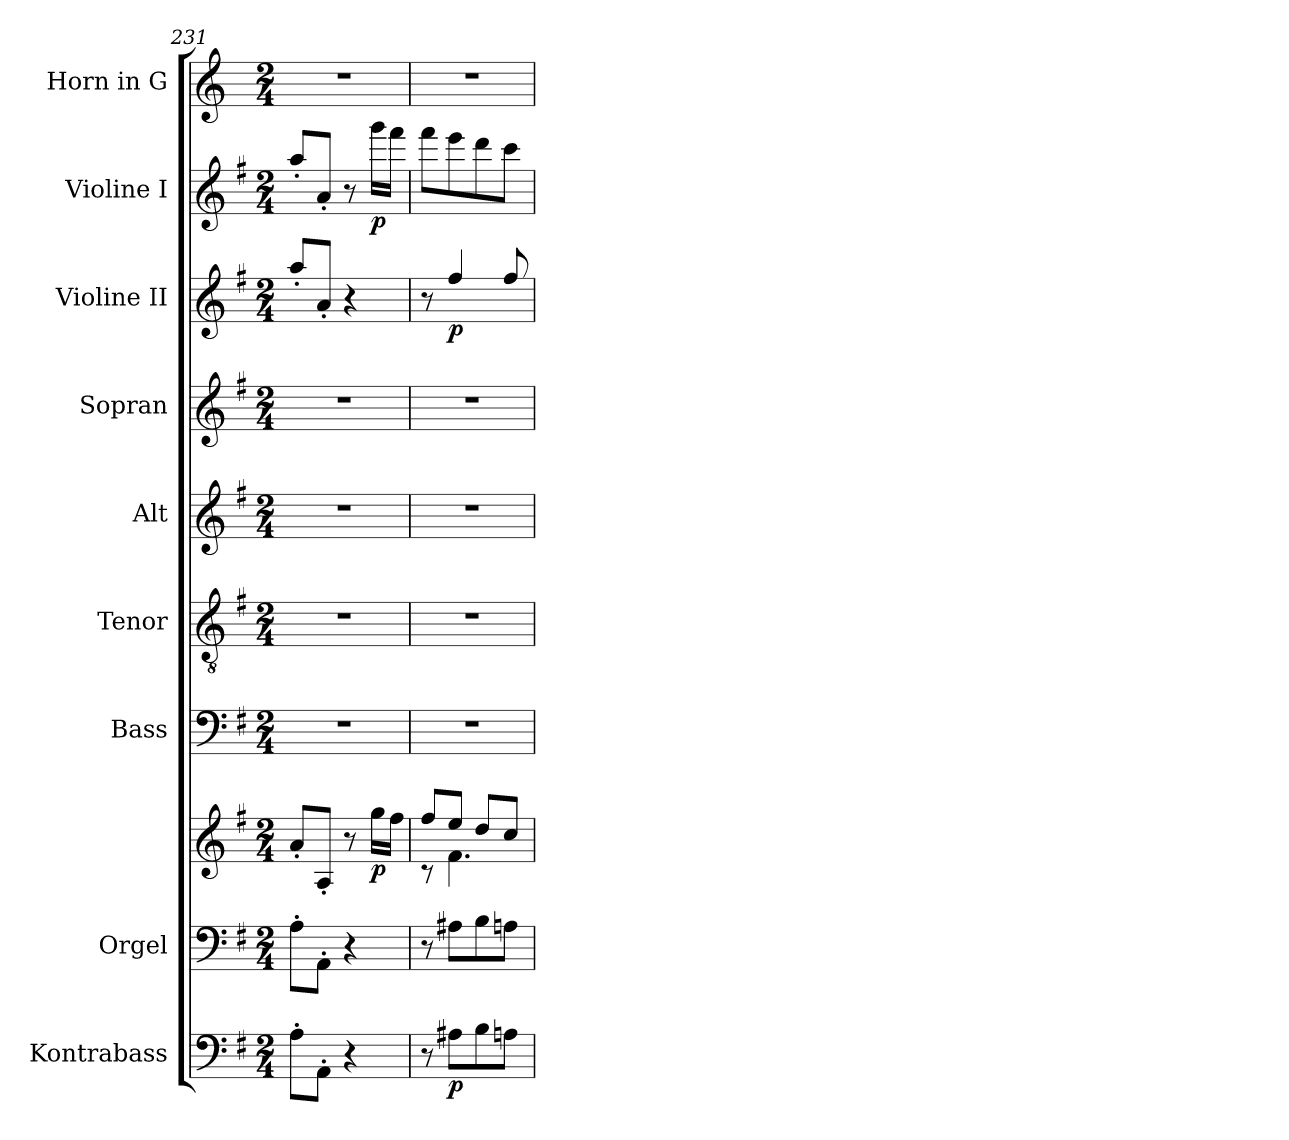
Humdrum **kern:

**kern	**dynam	**kern	**kern	**dynam	**kern	**kern	**kern	**kern	**kern	**dynam	**kern	**dynam	**kern
*part9	*part9	*part8	*part8	*part8	*part7	*part6	*part5	*part4	*part3	*part3	*part2	*part2	*part1
*staff10	*staff10	*staff9	*staff8	*staff8/9	*staff7	*staff6	*staff5	*staff4	*staff3	*staff3	*staff2	*staff2	*staff1
*I"Kontrabass	*	*I"Orgel	*	*	*I"Bass	*I"Tenor	*I"Alt	*I"Sopran	*I"Violine II	*	*I"Violine I	*	*I"Horn in G
*I'Kb.	*	*I'Org.	*	*	*I'B	*I'T	*I'A	*I'S	*I'Vl. II	*	*I'Vl. I	*	*I'Hrn.
*clefF4	*	*clefF4	*clefG2	*	*clefF4	*clefGv2	*clefG2	*clefG2	*clefG2	*	*clefG2	*	*clefG2
*ITrd7c12	*	*	*	*	*	*	*	*	*ITrd7c12	*	*ITrd7c12	*	*ITrd3c5
*k[f#]	*	*k[f#]	*k[f#]	*	*k[f#]	*k[f#]	*k[f#]	*k[f#]	*k[f#]	*	*k[f#]	*	*k[f#]
*G:	*	*G:	*G:	*	*G:	*G:	*G:	*G:	*G:	*	*G:	*	*G:
*M2/4	*	*M2/4	*M2/4	*	*M2/4	*M2/4	*M2/4	*M2/4	*M2/4	*	*M2/4	*	*M2/4
=231	=231	=231	=231	=231	=231	=231	=231	=231	=231	=231	=231	=231	=231
8AA'>\L	.	8A'>\L	8a'</L	.	2r	2r	2r	2r	8a'</L	.	8a'</L	.	2r
8AAA'>\J	.	8AA'>\J	8A'</J	.	.	.	.	.	8A'</J	.	8A'</J	.	.
4r	.	4r	8r	.	.	.	.	.	4r	.	8r	.	.
!	!	!	!	!LO:DY:b	!	!	!	!	!	!	!	!LO:DY:b	!
.	.	.	16gg\LL	p	.	.	.	.	.	.	16gg\LL	p	.
.	.	.	16ff#\JJ	.	.	.	.	.	.	.	16ff#\JJ	.	.
=232	=232	=232	=232	=232	=232	=232	=232	=232	=232	=232	=232	=232	=232
*	*	*	*^	*	*	*	*	*	*	*	*	*	*
8r	.	8r	8ff#/L	8rc	.	2r	2r	2r	2r	8r	.	8ff#\L	.	2r
!	!LO:DY:b	!	!	!	!	!	!	!	!	!	!LO:DY:b	!	!	!
8AA#X\L	p	8A#X\L	8ee/J	4.f#\	.	.	.	.	.	4f#/	p	8ee\	.	.
8BB\	.	8B\	8dd/L	.	.	.	.	.	.	.	.	8dd\	.	.
8AAn\J	.	8An\J	8cc/J	.	.	.	.	.	.	8f#/	.	8cc\J	.	.
*	*	*	*v	*v	*	*	*	*	*	*	*	*	*	*
=	=	=	=	=	=	=	=	=	=	=	=	=	=
*-	*-	*-	*-	*-	*-	*-	*-	*-	*-	*-	*-	*-	*-
